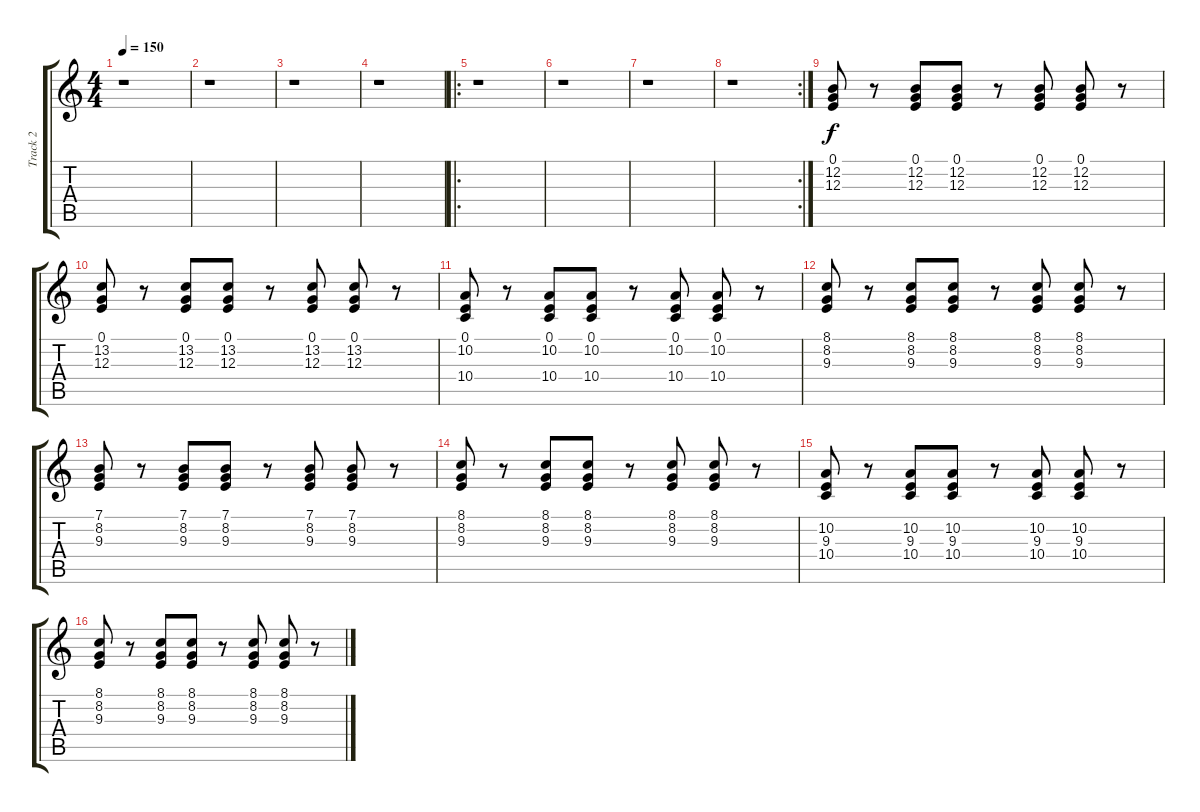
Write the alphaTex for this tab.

\track ("Track 2" "Track 2") {instrument accordion}
\staff {score tabs}
\tuning (E4 B3 G3 D3 A2 E2) {hide}
\ts (4 4)
\tempo 150
\clef g2
\ks c
r.1{dy f} |
r.1 |
r.1 |
r.1 |
\ro
r.1 |
r.1 |
r.1 |
\rc 2
r.1 |
(0.1 12.2 12.3).8 r.8 (0.1 12.2 12.3).8 (0.1 12.2 12.3).8 r.8 (0.1 12.2 12.3).8 (0.1 12.2 12.3).8 r.8 |
(0.1 13.2 12.3).8 r.8 (0.1 13.2 12.3).8 (0.1 13.2 12.3).8 r.8 (0.1 13.2 12.3).8 (0.1 13.2 12.3).8 r.8 |
(0.1 10.2 10.4).8 r.8 (0.1 10.2 10.4).8 (0.1 10.2 10.4).8 r.8 (0.1 10.2 10.4).8 (0.1 10.2 10.4).8 r.8 |
(8.1 8.2 9.3).8 r.8 (8.1 8.2 9.3).8 (8.1 8.2 9.3).8 r.8 (8.1 8.2 9.3).8 (8.1 8.2 9.3).8 r.8 |
(7.1 8.2 9.3).8 r.8 (7.1 8.2 9.3).8 (7.1 8.2 9.3).8 r.8 (7.1 8.2 9.3).8 (7.1 8.2 9.3).8 r.8 |
(8.1 8.2 9.3).8 r.8 (8.1 8.2 9.3).8 (8.1 8.2 9.3).8 r.8 (8.1 8.2 9.3).8 (8.1 8.2 9.3).8 r.8 |
(10.2 9.3 10.4).8 r.8 (10.2 9.3 10.4).8 (10.2 9.3 10.4).8 r.8 (10.2 9.3 10.4).8 (10.2 9.3 10.4).8 r.8 |
(8.1 8.2 9.3).8 r.8 (8.1 8.2 9.3).8 (8.1 8.2 9.3).8 r.8 (8.1 8.2 9.3).8 (8.1 8.2 9.3).8 r.8
